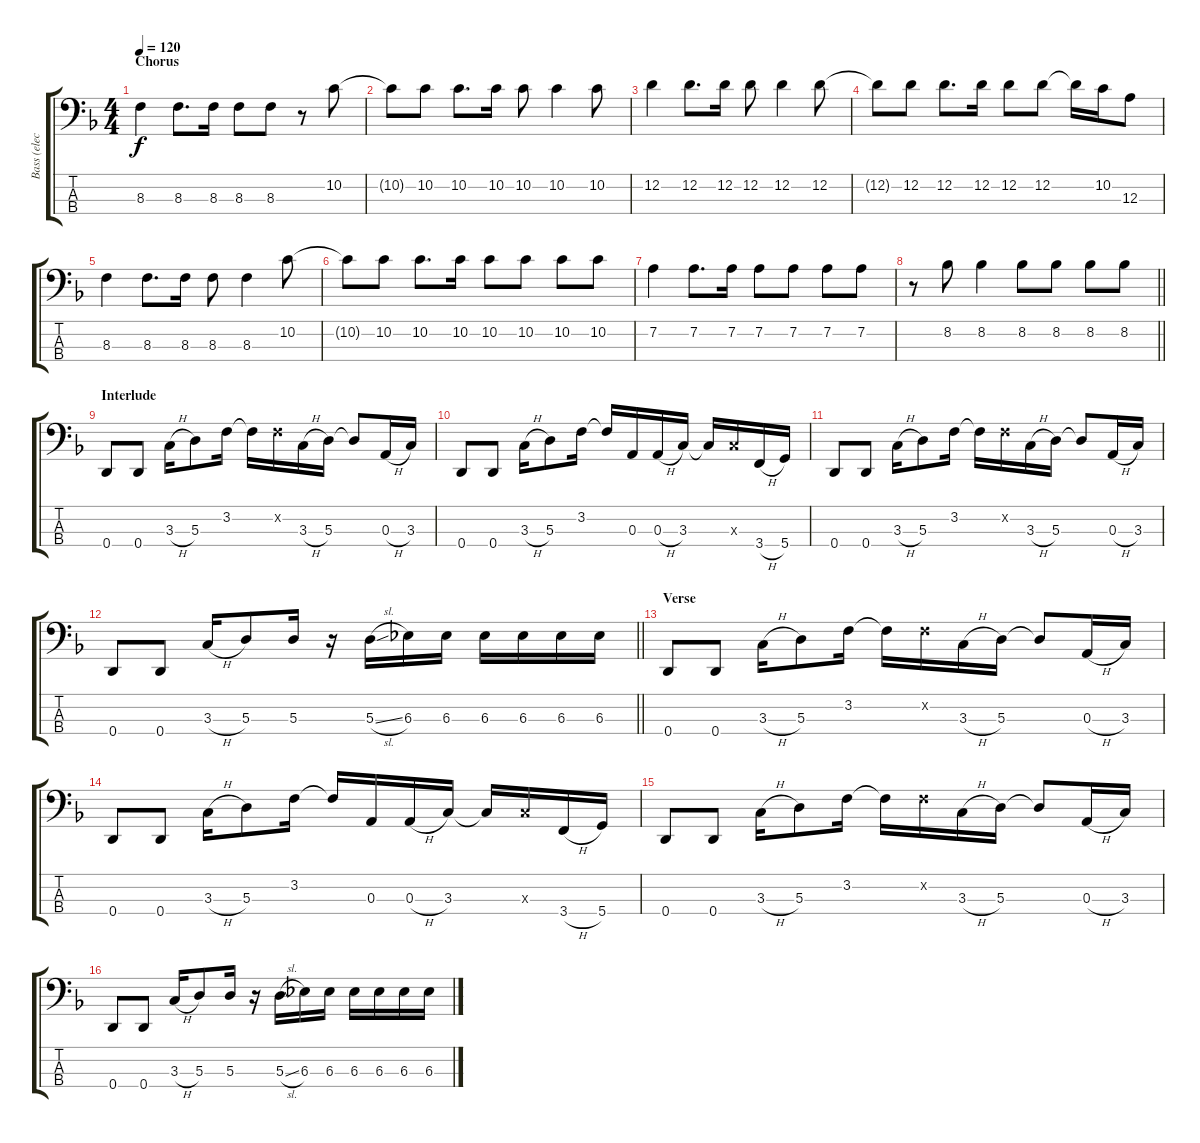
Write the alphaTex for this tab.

\track ("Bass (elec.)" "Bass (elec") {instrument electricbassfinger}
\staff {score tabs}
\tuning (G2 D2 A1 D1) {hide}
\ts (4 4)
\section ("" "Chorus")
\tempo 120
\clef f4
\ks f
8.3.4{dy f instrument electricbassfinger} 8.3.8{d} 8.3.16 8.3.8 8.3.8 r.8 10.2.8 |
10.2{t}.8 10.2.8 10.2.8{d} 10.2.16 10.2.8 10.2.4 10.2.8 |
12.2.4 12.2.8{d} 12.2.16 12.2.8 12.2.4 12.2.8 |
12.2{t}.8 12.2.8 12.2.8{d} 12.2.16 12.2.8 12.2.8 12.2{t}.16 10.2.16 12.3.8 |
8.3.4 8.3.8{d} 8.3.16 8.3.8 8.3.4 10.2.8 |
10.2{t}.8 10.2.8 10.2.8{d} 10.2.16 10.2.8 10.2.8 10.2.8 10.2.8 |
7.2.4 7.2.8{d} 7.2.16 7.2.8 7.2.8 7.2.8 7.2.8 |
\barLineRight lightlight
r.8 8.2.8 8.2.4 8.2.8 8.2.8 8.2.8 8.2.8 |
\section ("" "Interlude")
0.4.8{instrument slapbass1} 0.4.8 3.3{h}.16 5.3.8 3.2.16 3.2{t}.16 3.2{x}.16 3.3{h}.16 5.3.16 5.3{t}.8 0.3{h}.16 3.3.16 |
0.4.8 0.4.8 3.3{h}.16 5.3.8 3.2.16 3.2{t}.16 0.3.16 0.3{h}.16 3.3.16 3.3{t}.16 3.3{x}.16 3.4{h}.16 5.4.16 |
0.4.8 0.4.8 3.3{h}.16 5.3.8 3.2.16 3.2{t}.16 3.2{x}.16 3.3{h}.16 5.3.16 5.3{t}.8 0.3{h}.16 3.3.16 |
\barLineRight lightlight
0.4.8 0.4.8 3.3{h}.16 5.3.8 5.3.16 r.16 5.3{sl}.16 6.3.16 6.3.16 6.3.16 6.3.16 6.3.16 6.3.16 |
\section ("" "Verse")
0.4.8 0.4.8 3.3{h}.16 5.3.8 3.2.16 3.2{t}.16 3.2{x}.16 3.3{h}.16 5.3.16 5.3{t}.8 0.3{h}.16 3.3.16 |
0.4.8 0.4.8 3.3{h}.16 5.3.8 3.2.16 3.2{t}.16 0.3.16 0.3{h}.16 3.3.16 3.3{t}.16 3.3{x}.16 3.4{h}.16 5.4.16 |
0.4.8 0.4.8 3.3{h}.16 5.3.8 3.2.16 3.2{t}.16 3.2{x}.16 3.3{h}.16 5.3.16 5.3{t}.8 0.3{h}.16 3.3.16 |
0.4.8 0.4.8 3.3{h}.16 5.3.8 5.3.16 r.16 5.3{sl}.16 6.3.16 6.3.16 6.3.16 6.3.16 6.3.16 6.3.16
